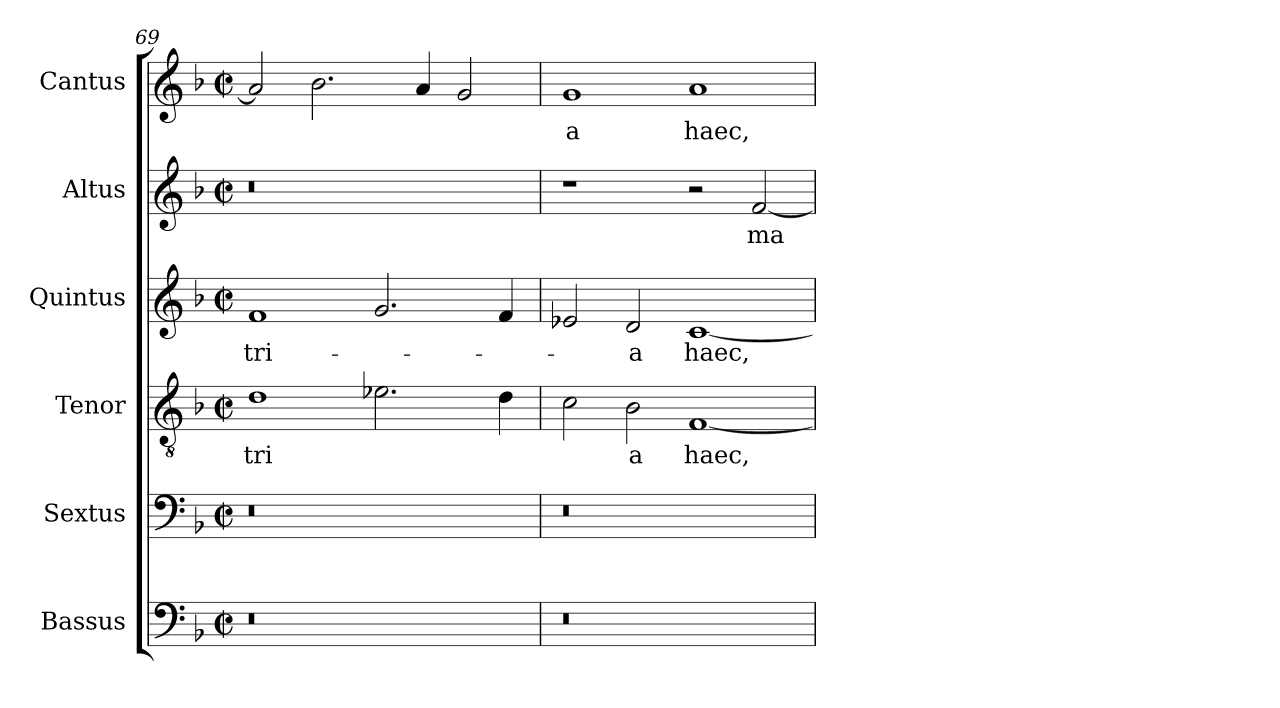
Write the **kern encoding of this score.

**kern	**kern	**kern	**text	**kern	**text	**kern	**text	**kern	**text
*part6	*part5	*part4	*part4	*part3	*part3	*part2	*part2	*part1	*part1
*staff6	*staff5	*staff4	*staff4	*staff3	*staff3	*staff2	*staff2	*staff1	*staff1
*I"Bassus	*I"Sextus	*I"Tenor	*	*I"Quintus	*	*I"Altus	*	*I"Cantus	*
!!LO:PB:g=z
*clefF4	*clefF4	*clefGv2	*	*clefG2	*	*clefG2	*	*clefG2	*
*k[b-]	*k[b-]	*k[b-]	*	*k[b-]	*	*k[b-]	*	*k[b-]	*
*F:	*F:	*F:	*	*F:	*	*F:	*	*F:	*
*M2/2	*M2/2	*M2/2	*	*M2/2	*	*M2/2	*	*M2/2	*
*met(c|)	*met(c|)	*met(c|)	*	*met(c|)	*	*met(c|)	*	*met(c|)	*
=69	=69	=69	=69	=69	=69	=69	=69	=69	=69
!	!	!	!LO:LY:b:cj	!	!LO:LY:b:cj	!	!	!	!
0r	0r	1d	tri	1f	tri-	0r	.	2a/]	.
.	.	.	.	.	.	.	.	2.b-\	.
.	.	2.e-\	.	2.g/	.	.	.	.	.
.	.	.	.	.	.	.	.	4a/	.
.	.	.	.	.	.	.	.	2g/	.
.	.	4d\	.	4f/	.	.	.	.	.
=70	=70	=70	=70	=70	=70	=70	=70	=70	=70
!	!	!	!	!	!	!	!	!	!LO:LY:b:cj
0r	0r	2c\	.	2e-X/	.	1r	.	1g	a
!	!	!	!LO:LY:b:cj	!	!LO:LY:b:cj	!	!	!	!
.	.	2B-\	a	2d/	-a	.	.	.	.
!	!	!	!LO:LY:b	!	!LO:LY:b	!	!	!	!LO:LY:b:cj
.	.	[<1F	haec,	[<1c	haec,	2r	.	1a	haec,
!	!	!	!	!	!	!	!LO:LY:b	!	!
.	.	.	.	.	.	[<2f/	ma	.	.
=	=	=	=	=	=	=	=	=	=
*-	*-	*-	*-	*-	*-	*-	*-	*-	*-
